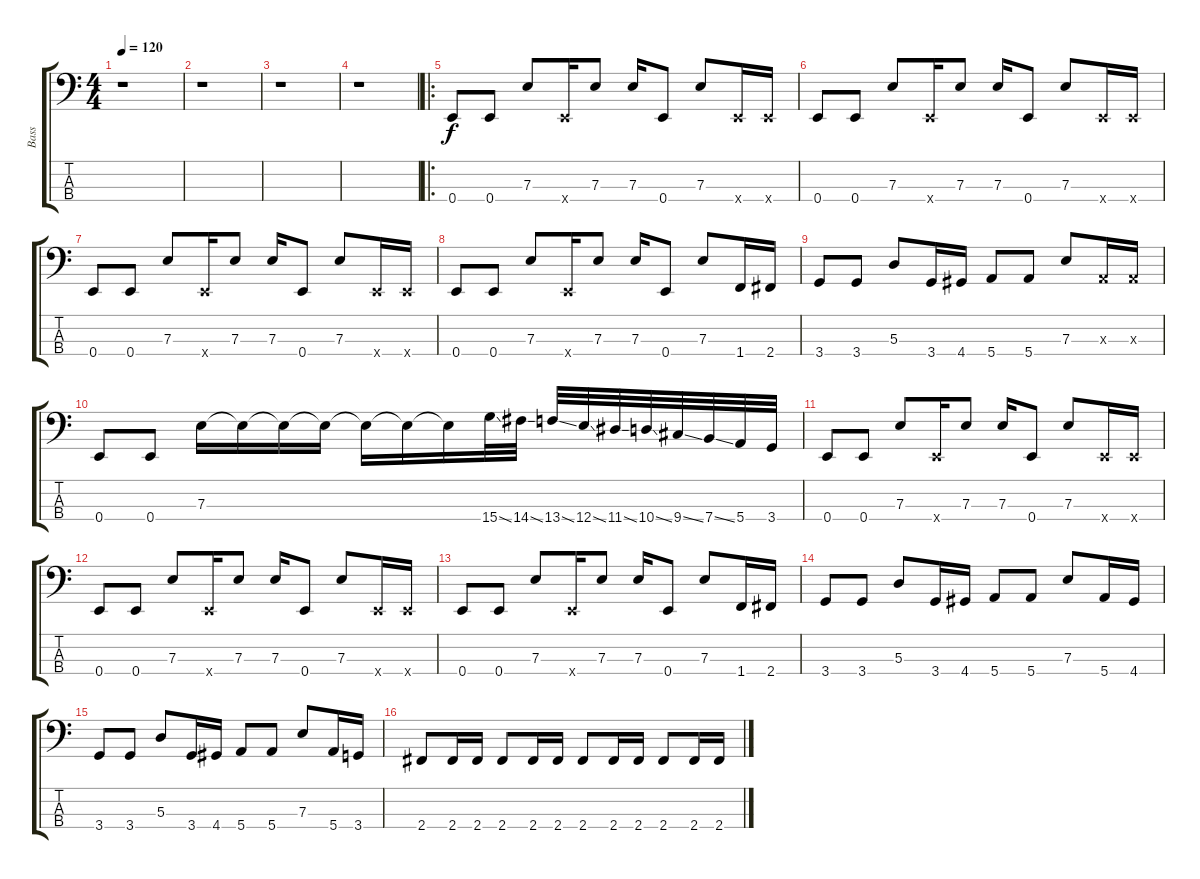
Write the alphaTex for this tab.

\track ("Bass" "Bass") {instrument electricbasspick}
\staff {score tabs}
\tuning (G2 D2 A1 E1) {hide}
\ts (4 4)
\tempo 120
\clef f4
\ks c
r.1{dy f instrument electricbasspick} |
r.1 |
r.1 |
r.1 |
\ro
0.4.8 0.4.8 7.3.8 0.4{x}.16 7.3.8 7.3.16 0.4.8 7.3.8 0.4{x}.16 0.4{x}.16 |
0.4.8 0.4.8 7.3.8 0.4{x}.16 7.3.8 7.3.16 0.4.8 7.3.8 0.4{x}.16 0.4{x}.16 |
0.4.8 0.4.8 7.3.8 0.4{x}.16 7.3.8 7.3.16 0.4.8 7.3.8 0.4{x}.16 0.4{x}.16 |
0.4.8 0.4.8 7.3.8 0.4{x}.16 7.3.8 7.3.16 0.4.8 7.3.8 1.4.16 2.4.16 |
3.4.8 3.4.8 5.3.8 3.4.16 4.4.16 5.4.8 5.4.8 7.3.8 0.3{x}.16 0.3{x}.16 |
0.4.8 0.4.8 7.3.16 7.3{t}.16 7.3{t}.16 7.3{t}.16 7.3{t}.16 7.3{t}.16 7.3{t}.16 15.4{ss}.32 14.4{ss}.32 13.4{ss}.32 12.4{ss}.32 11.4{ss}.32 10.4{ss}.32 9.4{ss}.32 7.4{ss}.32 5.4.32 3.4.32 |
0.4.8 0.4.8 7.3.8 0.4{x}.16 7.3.8 7.3.16 0.4.8 7.3.8 0.4{x}.16 0.4{x}.16 |
0.4.8 0.4.8 7.3.8 0.4{x}.16 7.3.8 7.3.16 0.4.8 7.3.8 0.4{x}.16 0.4{x}.16 |
0.4.8 0.4.8 7.3.8 0.4{x}.16 7.3.8 7.3.16 0.4.8 7.3.8 1.4.16 2.4.16 |
3.4.8 3.4.8 5.3.8 3.4.16 4.4.16 5.4.8 5.4.8 7.3.8 5.4.16 4.4.16 |
3.4.8 3.4.8 5.3.8 3.4.16 4.4.16 5.4.8 5.4.8 7.3.8 5.4.16 3.4.16 |
2.4.8 2.4.16 2.4.16 2.4.8 2.4.16 2.4.16 2.4.8 2.4.16 2.4.16 2.4.8 2.4.16 2.4.16
